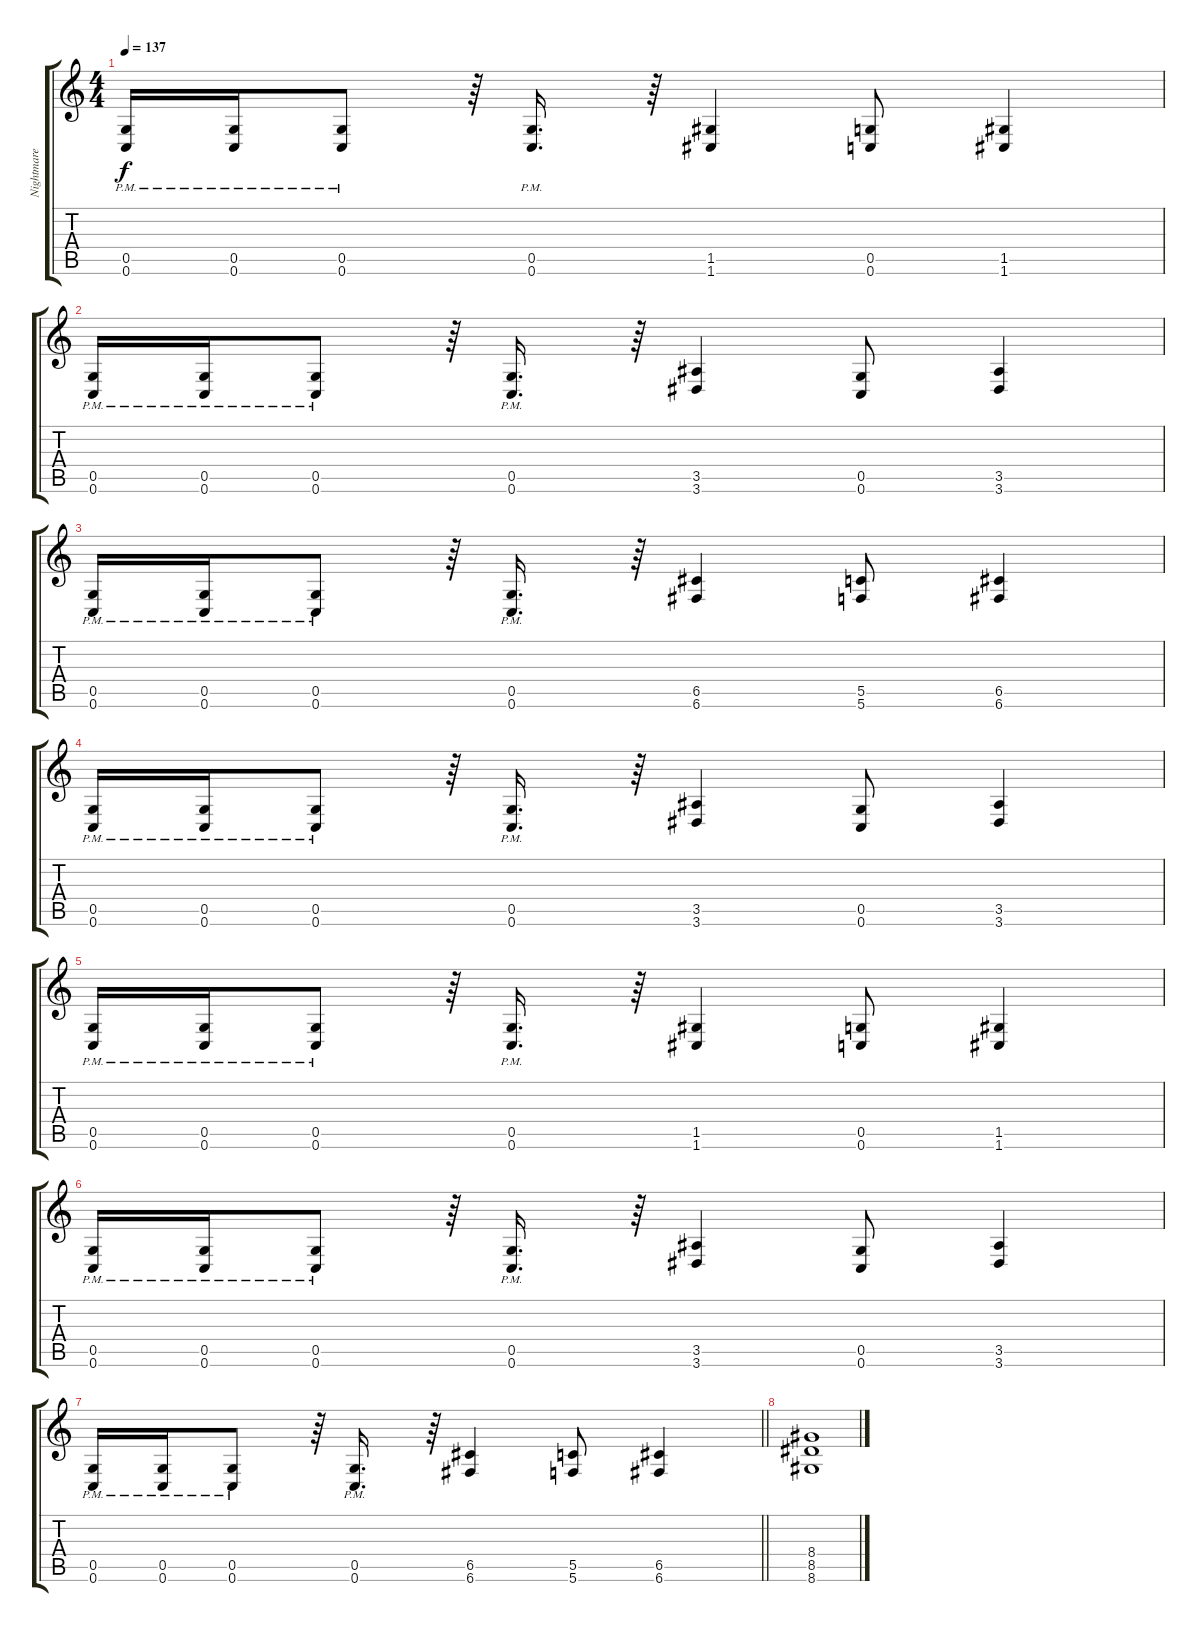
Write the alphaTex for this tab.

\track ("Nightmare Industries Guitar" "Nightmare ") {instrument distortionguitar}
\staff {score tabs}
\tuning (D4 A3 F3 C3 G2 C2) {hide}
\ts (4 4)
\tempo 137
\clef g2
\ks c
(0.5{pm} 0.6{pm}).16{dy f} (0.5{pm} 0.6{pm}).16 (0.5{pm} 0.6{pm}).8 r.64 (0.5{pm} 0.6{pm}).16{d} r.64 (1.5 1.6).4 (0.5 0.6).8 (1.5 1.6).4 |
(0.5{pm} 0.6{pm}).16 (0.5{pm} 0.6{pm}).16 (0.5{pm} 0.6{pm}).8 r.64 (0.5{pm} 0.6{pm}).16{d} r.64 (3.5 3.6).4 (0.5 0.6).8 (3.5 3.6).4 |
(0.5{pm} 0.6{pm}).16 (0.5{pm} 0.6{pm}).16 (0.5{pm} 0.6{pm}).8 r.64 (0.5{pm} 0.6{pm}).16{d} r.64 (6.5 6.6).4 (5.5 5.6).8 (6.5 6.6).4 |
(0.5{pm} 0.6{pm}).16 (0.5{pm} 0.6{pm}).16 (0.5{pm} 0.6{pm}).8 r.64 (0.5{pm} 0.6{pm}).16{d} r.64 (3.5 3.6).4 (0.5 0.6).8 (3.5 3.6).4 |
(0.5{pm} 0.6{pm}).16 (0.5{pm} 0.6{pm}).16 (0.5{pm} 0.6{pm}).8 r.64 (0.5{pm} 0.6{pm}).16{d} r.64 (1.5 1.6).4 (0.5 0.6).8 (1.5 1.6).4 |
(0.5{pm} 0.6{pm}).16 (0.5{pm} 0.6{pm}).16 (0.5{pm} 0.6{pm}).8 r.64 (0.5{pm} 0.6{pm}).16{d} r.64 (3.5 3.6).4 (0.5 0.6).8 (3.5 3.6).4 |
\barLineRight lightlight
(0.5{pm} 0.6{pm}).16 (0.5{pm} 0.6{pm}).16 (0.5{pm} 0.6{pm}).8 r.64 (0.5{pm} 0.6{pm}).16{d} r.64 (6.5 6.6).4 (5.5 5.6).8 (6.5 6.6).4 |
(8.4 8.5 8.6).1
